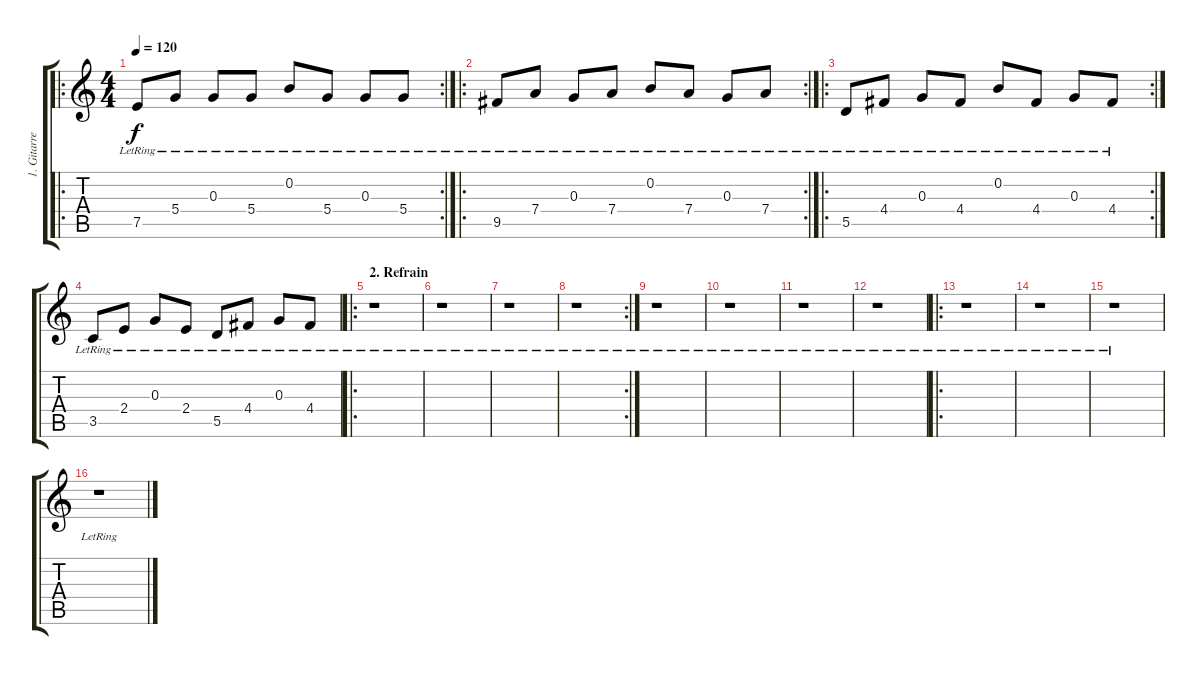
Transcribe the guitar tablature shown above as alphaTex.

\track ("1. Gitarre Clean" "1. Gitarre") {instrument acousticguitarsteel}
\staff {score tabs}
\tuning (E4 B3 G3 D3 A2 E2) {hide}
\ro
\rc 2
\ts (4 4)
\tempo 120
\clef g2
\ks c
7.5{lr}.8{dy f} 5.4{lr}.8 0.3{lr}.8 5.4{lr}.8 0.2{lr}.8 5.4{lr}.8 0.3{lr}.8 5.4{lr}.8 |
\ro
\rc 2
9.5{lr}.8 7.4{lr}.8 0.3{lr}.8 7.4{lr}.8 0.2{lr}.8 7.4{lr}.8 0.3{lr}.8 7.4{lr}.8 |
\ro
\rc 2
5.5{lr}.8 4.4{lr}.8 0.3{lr}.8 4.4{lr}.8 0.2{lr}.8 4.4{lr}.8 0.3{lr}.8 4.4{lr}.8 |
3.5{lr}.8 2.4{lr}.8 0.3{lr}.8 2.4{lr}.8 5.5{lr}.8 4.4{lr}.8 0.3{lr}.8 4.4{lr}.8 |
\ro
\section ("" "2. Refrain")
r.1 |
r.1 |
r.1 |
\rc 2
r.1 |
r.1 |
r.1 |
r.1 |
r.1 |
\ro
r.1 |
r.1 |
r.1 |
r.1
